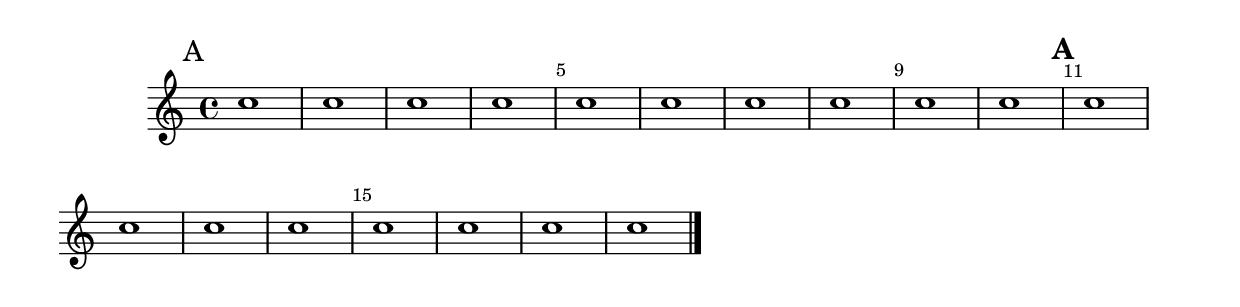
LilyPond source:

\version "1.9.2"

\header {
    texidoc = "@cindex Bar Number Every Fifth Reset
If you would like the bar numbers to appear at regular intervals, but
not starting from measure zero, you can use the context function,
@code{set-bar-number-visibility}, to automatically set
@code{barNumberVisibility} so that the bar numbers appear at regular
intervals, starting from the @code{\applycontext}.
"

}

resetBarnum = \context Score \applycontext
  #(set-bar-number-visibility 4)
\score {
    <
        \notes \transpose c c'' {
	    \property Score.BarNumber \override #'break-visibility =#end-of-line-invisible
	    \property Score.RehearsalMark \override #'padding = #2.5
	    \mark "A" \resetBarnum
	    \repeat unfold 10 c1
	    \mark \default \resetBarnum
	    \repeat unfold 8 c
            \bar "|."
        }
    >
\paper{raggedright = ##t}
}
